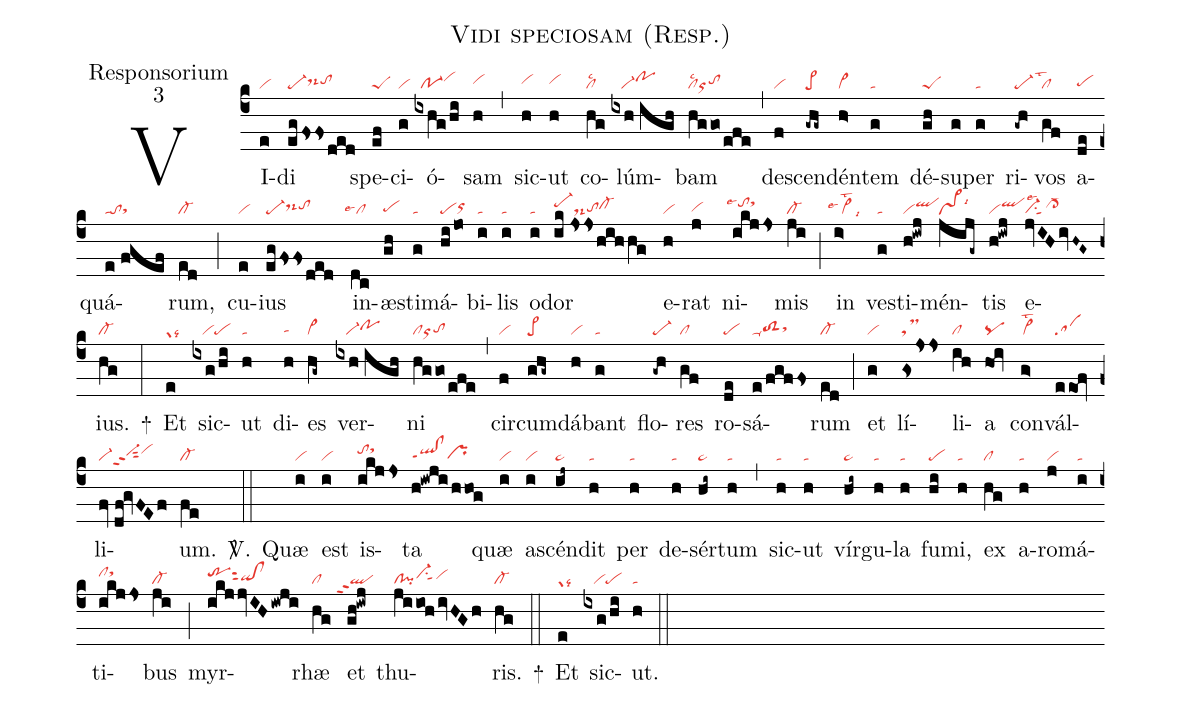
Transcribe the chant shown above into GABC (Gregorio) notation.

name:Vidi speciosam (Resp.);
office-part:Responsorium;
mode:3;
nabc-lines:1;
%%
(c4)
VI(e|vi)di(eg/fssded|pe-ds-hhtohh) spe(ef|peS)ci(g|vi)ó(ixhg/hi|//po-1vihi)sam(h|vihh) (,)
sic(h|vihh)ut(h|vihh) co(hg|cllsc2)lúm(ixh//igh|///vi-pohi)bam(hggo/efe|cllsc2ortohh) (,)
de(f|vi)scen(-ghg~|pe>)dén(h>|vi>)tem(g|ta) dé(gh|peS)su(g)per(g|ta) ri(-gh|pe-lst3)vos(gf|cl) a(de|pehg)quá(e//fgef|tatosthg)rum,(ed|cl-) (;)
cu(e|vi)ius(eg/fss/ded|pe-ds-hhtohh) in(dc|``cllse4)æ(gh|pehg)sti(g|ta)má(hi/jo|peorhh)bi(i|ta)lis(i|ta) o(i|ta)dor(ik//jss/hihhg|pe-hids-tohgcl-hh) e(h|vi)rat(j|vihg) ni(ikjjs|``tohilse4sthj)mis(ji|cl-) (;)
in(i>|``vi>lst2lse4lsi9) ve(g|ta)sti(h!iwj|viqlhi)mén(jijg~|vs>lsi6)tis(h!iwj|viqlhilse3) e(jvIHivH~G~|vi-su1sut1cl->hh)ius.(hg|cl-) +(:)
Et(e|grlsc3lsi6) sic(ixg/hi|///vipe)ut(h|ta) di(h|tahg)es(hg~|vi>) ver(ixh//igh|///vi-pohh)ni(hggo/e!f!e|clortohg) (,)
cir(f|vi)cum(ghg~|pe>)dá(h|vi)bant(g|ta) flo(-gh|pe-)res(gf|cl) ro(de|pe)sá(e/fgffs|ta-toS2hgsthh)rum(ed|cl-) (;)
et(g|vi) lí(gsjss|tsM)li(ih|cl)a(hOi|pq) con(g>|vi>lst2)vál(eeOf|sa)li(fv//df!gvFEf|vi-vi-hhppt2sut2vihi)um.(fe|cl-) <sp>V/</sp>.(::)
Quæ(i|vi) est(i|vi) is(ikjjs|tohisthj)ta(h!iwji/hhog|qlhg!clhgppt1prhg) quæ(i|vi) a(i|vi)scén(ij~|ta>)dit(h|ta) per(h|ta) de(h|ta)sér(hi~|ta>)tum(h|ta) (,)
sic(h|ta)ut(h|ta) vír(hi~|ta>)gu(h|ta)la(h|ta) fu(hi|pe)mi,(h|ta) ex(hg|cl) a(h|ta)ro(j|vi)má(i|ta)ti(ikjjs|clhisthj)bus(ji|cl-) (;)
myr(ikjjvIH/iwji|trhisut2qihg!clhg)rhæ(hg|cl) et(gh!iwj|```qlppt2) thu(jiioh/ivHGh|cl!pivi-hhsu1sut1vihh)ris.(hg|cl-) +(::)
Et(e|grlsc3lsi6) sic(ixg/hi|///vipe)ut.(h|ta) (::)
